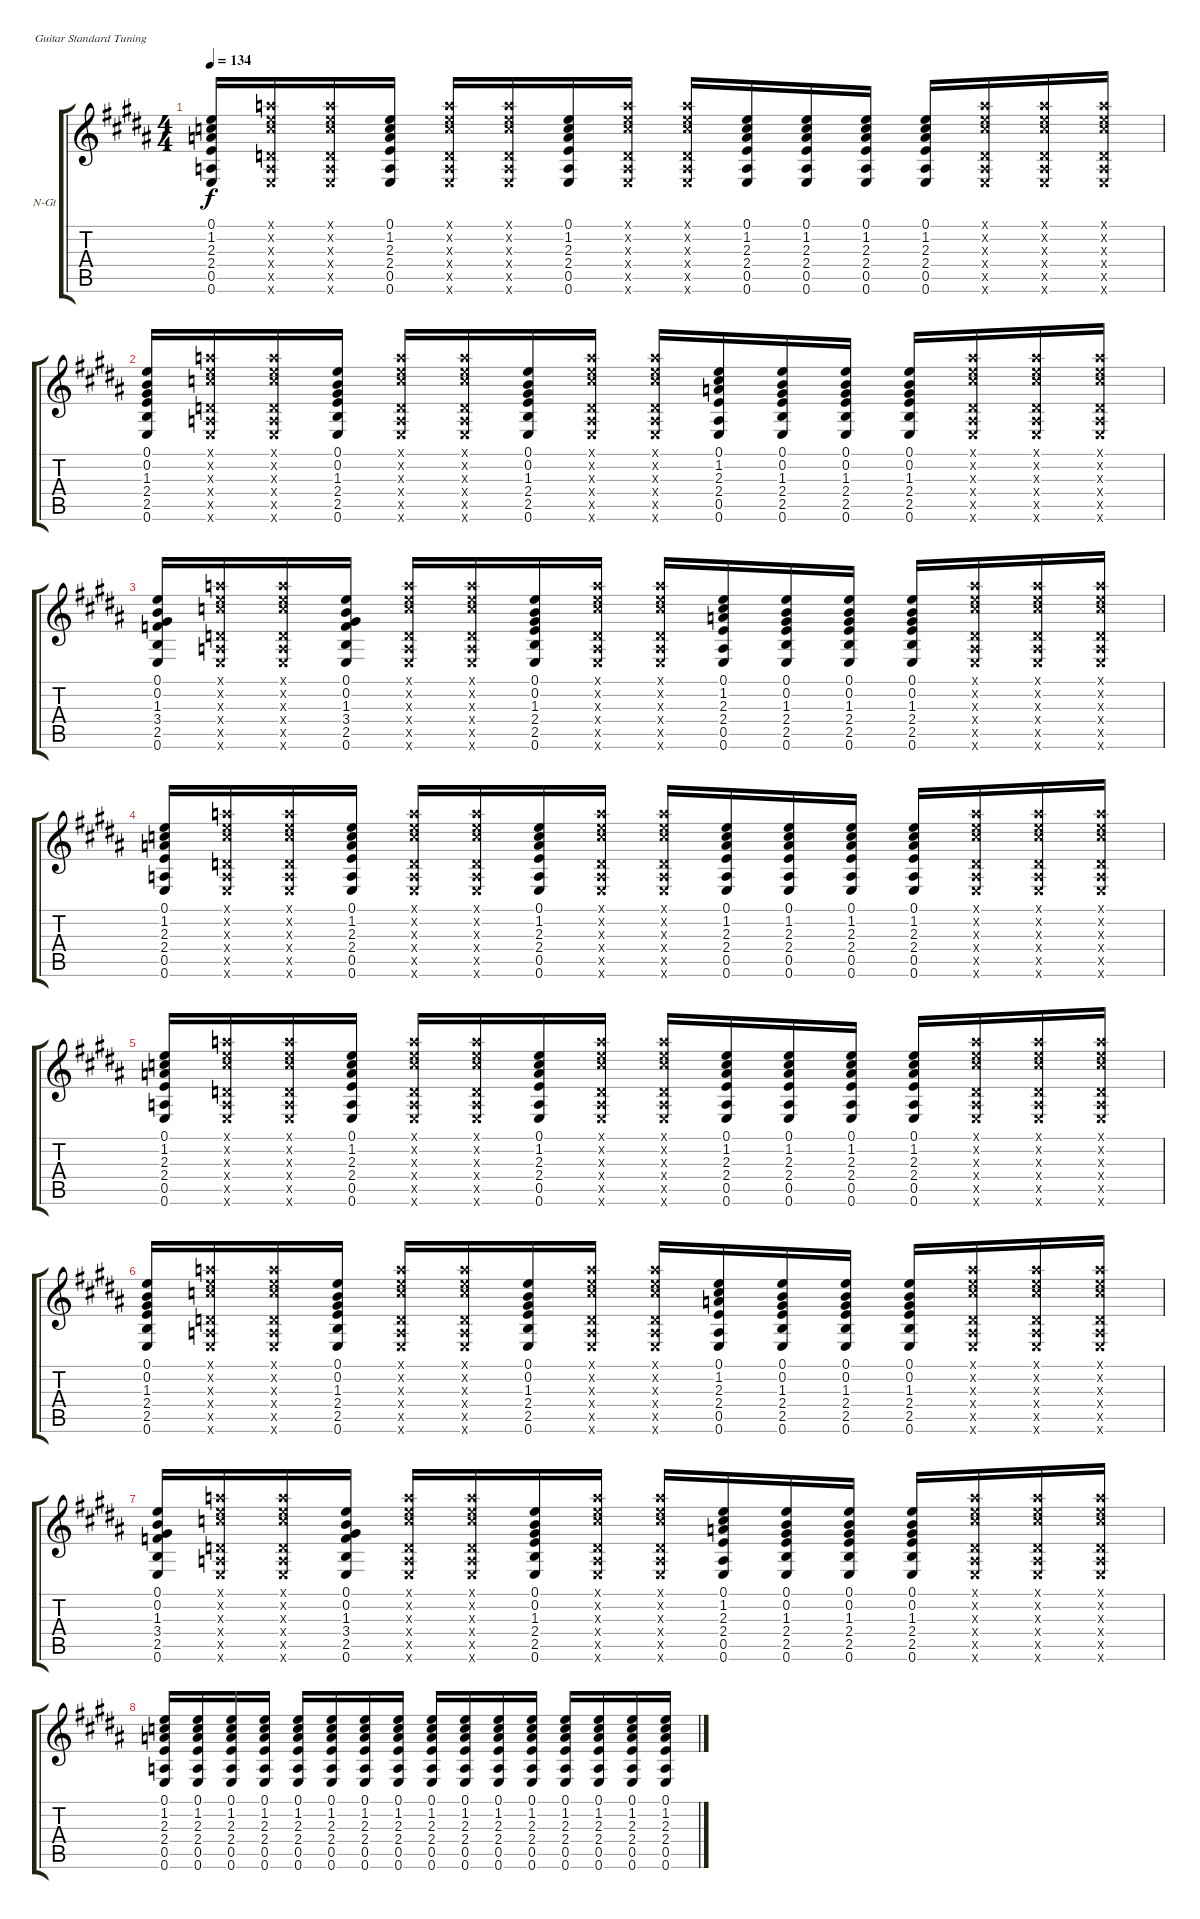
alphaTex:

\defaultSystemsLayout 4
\bracketExtendMode groupsimilarinstruments
\firstSystemTrackNameOrientation horizontal
\otherSystemsTrackNameOrientation horizontal
\track ("Cédric" "N-Gt") {instrument acousticguitarnylon}
\staff {score tabs}
\tuning (E4 B3 G3 D3 A2 E2)
\ts (4 4)
\tempo 134
\clef g2
\ks b
(0.6 0.5 2.4 2.3 1.2 0.1).16{dy f} (5.3{x} 5.2{x} 5.1{x} 0.4{x} 0.5{x} 0.6{x}).16 (5.3{x} 5.2{x} 5.1{x} 0.6{x} 0.5{x} 0.4{x}).16 (0.6 0.5 2.4 2.3 1.2 0.1).16 (5.3{x} 5.2{x} 5.1{x} 0.4{x} 0.5{x} 0.6{x}).16 (5.3{x} 5.2{x} 5.1{x} 0.6{x} 0.5{x} 0.4{x}).16 (0.6 0.5 2.4 2.3 1.2 0.1).16 (5.3{x} 5.2{x} 5.1{x} 0.4{x} 0.5{x} 0.6{x}).16 (5.3{x} 5.2{x} 5.1{x} 0.6{x} 0.5{x} 0.4{x}).16 (0.6 0.5 2.4 2.3 1.2 0.1).16 (0.6 0.5 2.4 2.3 1.2 0.1).16 (0.6 0.5 2.4 2.3 1.2 0.1).16 (0.6 0.5 2.4 2.3 1.2 0.1).16 (5.3{x} 5.2{x} 5.1{x} 0.4{x} 0.5{x} 0.6{x}).16 (5.3{x} 5.2{x} 5.1{x} 0.6{x} 0.5{x} 0.4{x}).16 (5.3{x} 5.2{x} 5.1{x} 0.4{x} 0.5{x} 0.6{x}).16 |
(0.1 0.2 1.3 2.4 2.5 0.6).16 (5.3{x} 5.2{x} 5.1{x} 0.4{x} 0.5{x} 0.6{x}).16 (5.3{x} 5.2{x} 5.1{x} 0.6{x} 0.5{x} 0.4{x}).16 (0.1 0.2 1.3 2.4 2.5 0.6).16 (5.3{x} 5.2{x} 5.1{x} 0.4{x} 0.5{x} 0.6{x}).16 (5.3{x} 5.2{x} 5.1{x} 0.6{x} 0.5{x} 0.4{x}).16 (0.1 0.2 1.3 2.4 2.5 0.6).16 (5.3{x} 5.2{x} 5.1{x} 0.4{x} 0.5{x} 0.6{x}).16 (5.3{x} 5.2{x} 5.1{x} 0.6{x} 0.5{x} 0.4{x}).16 (0.6 0.5 2.4 2.3 1.2 0.1).16 (0.1 0.2 1.3 2.4 2.5 0.6).16 (0.1 0.2 1.3 2.4 2.5 0.6).16 (0.1 0.2 1.3 2.4 2.5 0.6).16 (5.3{x} 5.2{x} 5.1{x} 0.4{x} 0.5{x} 0.6{x}).16 (5.3{x} 5.2{x} 5.1{x} 0.6{x} 0.5{x} 0.4{x}).16 (5.3{x} 5.2{x} 5.1{x} 0.4{x} 0.5{x} 0.6{x}).16 |
(0.1 0.2 1.3 3.4 2.5 0.6).16 (5.3{x} 5.2{x} 5.1{x} 0.4{x} 0.5{x} 0.6{x}).16 (5.3{x} 5.2{x} 5.1{x} 0.6{x} 0.5{x} 0.4{x}).16 (0.1 0.2 1.3 3.4 2.5 0.6).16 (5.3{x} 5.2{x} 5.1{x} 0.4{x} 0.5{x} 0.6{x}).16 (5.3{x} 5.2{x} 5.1{x} 0.6{x} 0.5{x} 0.4{x}).16 (0.1 0.2 1.3 2.4 2.5 0.6).16 (5.3{x} 5.2{x} 5.1{x} 0.4{x} 0.5{x} 0.6{x}).16 (5.3{x} 5.2{x} 5.1{x} 0.6{x} 0.5{x} 0.4{x}).16 (0.6 0.5 2.4 2.3 1.2 0.1).16 (0.1 0.2 1.3 2.4 2.5 0.6).16 (0.1 0.2 1.3 2.4 2.5 0.6).16 (0.1 0.2 1.3 2.4 2.5 0.6).16 (5.3{x} 5.2{x} 5.1{x} 0.4{x} 0.5{x} 0.6{x}).16 (5.3{x} 5.2{x} 5.1{x} 0.6{x} 0.5{x} 0.4{x}).16 (5.3{x} 5.2{x} 5.1{x} 0.4{x} 0.5{x} 0.6{x}).16 |
(0.6 0.5 2.4 2.3 1.2 0.1).16 (5.3{x} 5.2{x} 5.1{x} 0.4{x} 0.5{x} 0.6{x}).16 (5.3{x} 5.2{x} 5.1{x} 0.6{x} 0.5{x} 0.4{x}).16 (0.6 0.5 2.4 2.3 1.2 0.1).16 (5.3{x} 5.2{x} 5.1{x} 0.4{x} 0.5{x} 0.6{x}).16 (5.3{x} 5.2{x} 5.1{x} 0.6{x} 0.5{x} 0.4{x}).16 (0.6 0.5 2.4 2.3 1.2 0.1).16 (5.3{x} 5.2{x} 5.1{x} 0.4{x} 0.5{x} 0.6{x}).16 (5.3{x} 5.2{x} 5.1{x} 0.6{x} 0.5{x} 0.4{x}).16 (0.6 0.5 2.4 2.3 1.2 0.1).16 (0.6 0.5 2.4 2.3 1.2 0.1).16 (0.6 0.5 2.4 2.3 1.2 0.1).16 (0.6 0.5 2.4 2.3 1.2 0.1).16 (5.3{x} 5.2{x} 5.1{x} 0.4{x} 0.5{x} 0.6{x}).16 (5.3{x} 5.2{x} 5.1{x} 0.6{x} 0.5{x} 0.4{x}).16 (5.3{x} 5.2{x} 5.1{x} 0.4{x} 0.5{x} 0.6{x}).16 |
(0.6 0.5 2.4 2.3 1.2 0.1).16 (5.3{x} 5.2{x} 5.1{x} 0.4{x} 0.5{x} 0.6{x}).16 (5.3{x} 5.2{x} 5.1{x} 0.6{x} 0.5{x} 0.4{x}).16 (0.6 0.5 2.4 2.3 1.2 0.1).16 (5.3{x} 5.2{x} 5.1{x} 0.4{x} 0.5{x} 0.6{x}).16 (5.3{x} 5.2{x} 5.1{x} 0.6{x} 0.5{x} 0.4{x}).16 (0.6 0.5 2.4 2.3 1.2 0.1).16 (5.3{x} 5.2{x} 5.1{x} 0.4{x} 0.5{x} 0.6{x}).16 (5.3{x} 5.2{x} 5.1{x} 0.6{x} 0.5{x} 0.4{x}).16 (0.6 0.5 2.4 2.3 1.2 0.1).16 (0.6 0.5 2.4 2.3 1.2 0.1).16 (0.6 0.5 2.4 2.3 1.2 0.1).16 (0.6 0.5 2.4 2.3 1.2 0.1).16 (5.3{x} 5.2{x} 5.1{x} 0.4{x} 0.5{x} 0.6{x}).16 (5.3{x} 5.2{x} 5.1{x} 0.6{x} 0.5{x} 0.4{x}).16 (5.3{x} 5.2{x} 5.1{x} 0.4{x} 0.5{x} 0.6{x}).16 |
(0.1 0.2 1.3 2.4 2.5 0.6).16 (5.3{x} 5.2{x} 5.1{x} 0.4{x} 0.5{x} 0.6{x}).16 (5.3{x} 5.2{x} 5.1{x} 0.6{x} 0.5{x} 0.4{x}).16 (0.1 0.2 1.3 2.4 2.5 0.6).16 (5.3{x} 5.2{x} 5.1{x} 0.4{x} 0.5{x} 0.6{x}).16 (5.3{x} 5.2{x} 5.1{x} 0.6{x} 0.5{x} 0.4{x}).16 (0.1 0.2 1.3 2.4 2.5 0.6).16 (5.3{x} 5.2{x} 5.1{x} 0.4{x} 0.5{x} 0.6{x}).16 (5.3{x} 5.2{x} 5.1{x} 0.6{x} 0.5{x} 0.4{x}).16 (0.6 0.5 2.4 2.3 1.2 0.1).16 (0.1 0.2 1.3 2.4 2.5 0.6).16 (0.1 0.2 1.3 2.4 2.5 0.6).16 (0.1 0.2 1.3 2.4 2.5 0.6).16 (5.3{x} 5.2{x} 5.1{x} 0.4{x} 0.5{x} 0.6{x}).16 (5.3{x} 5.2{x} 5.1{x} 0.6{x} 0.5{x} 0.4{x}).16 (5.3{x} 5.2{x} 5.1{x} 0.4{x} 0.5{x} 0.6{x}).16 |
(0.1 0.2 1.3 3.4 2.5 0.6).16 (5.3{x} 5.2{x} 5.1{x} 0.4{x} 0.5{x} 0.6{x}).16 (5.3{x} 5.2{x} 5.1{x} 0.6{x} 0.5{x} 0.4{x}).16 (0.1 0.2 1.3 3.4 2.5 0.6).16 (5.3{x} 5.2{x} 5.1{x} 0.4{x} 0.5{x} 0.6{x}).16 (5.3{x} 5.2{x} 5.1{x} 0.6{x} 0.5{x} 0.4{x}).16 (0.1 0.2 1.3 2.4 2.5 0.6).16 (5.3{x} 5.2{x} 5.1{x} 0.4{x} 0.5{x} 0.6{x}).16 (5.3{x} 5.2{x} 5.1{x} 0.6{x} 0.5{x} 0.4{x}).16 (0.6 0.5 2.4 2.3 1.2 0.1).16 (0.1 0.2 1.3 2.4 2.5 0.6).16 (0.1 0.2 1.3 2.4 2.5 0.6).16 (0.1 0.2 1.3 2.4 2.5 0.6).16 (5.3{x} 5.2{x} 5.1{x} 0.4{x} 0.5{x} 0.6{x}).16 (5.3{x} 5.2{x} 5.1{x} 0.6{x} 0.5{x} 0.4{x}).16 (5.3{x} 5.2{x} 5.1{x} 0.4{x} 0.5{x} 0.6{x}).16 |
(0.6 0.5 2.4 2.3 1.2 0.1).16 (0.6 0.5 2.4 2.3 1.2 0.1).16 (0.6 0.5 2.4 2.3 1.2 0.1).16 (0.6 0.5 2.4 2.3 1.2 0.1).16 (0.6 0.5 2.4 2.3 1.2 0.1).16 (0.6 0.5 2.4 2.3 1.2 0.1).16 (0.6 0.5 2.4 2.3 1.2 0.1).16 (0.6 0.5 2.4 2.3 1.2 0.1).16 (0.6 0.5 2.4 2.3 1.2 0.1).16 (0.6 0.5 2.4 2.3 1.2 0.1).16 (0.6 0.5 2.4 2.3 1.2 0.1).16 (0.6 0.5 2.4 2.3 1.2 0.1).16 (0.6 0.5 2.4 2.3 1.2 0.1).16 (0.6 0.5 2.4 2.3 1.2 0.1).16 (0.6 0.5 2.4 2.3 1.2 0.1).16 (0.6 0.5 2.4 2.3 1.2 0.1).16
